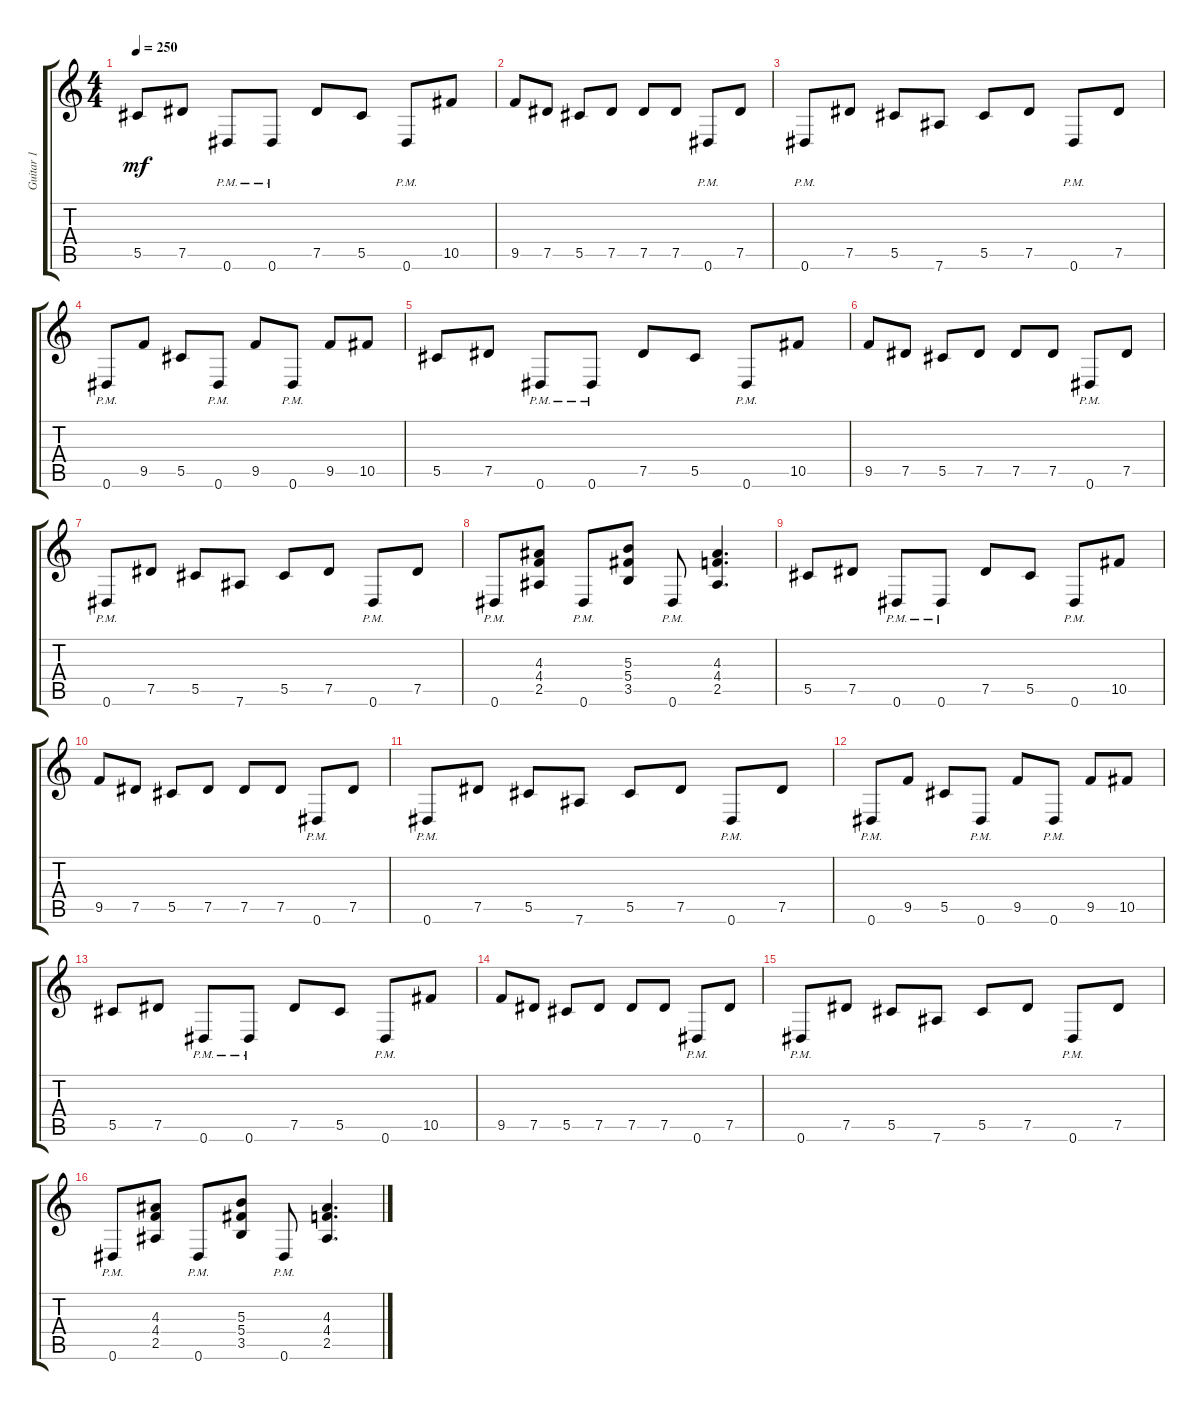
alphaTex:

\track ("Guitar 1" "Guitar 1") {instrument acousticguitarsteel}
\staff {score tabs}
\tuning (Eb4 Bb3 Gb3 Db3 Ab2 Eb2) {hide}
\ts (4 4)
\tempo 250
\clef g2
\ks c
5.5.8{dy mf} 7.5.8 0.6{pm}.8 0.6{pm}.8 7.5.8 5.5.8 0.6{pm}.8 10.5.8 |
9.5.8 7.5.8 5.5.8 7.5.8 7.5.8 7.5.8 0.6{pm}.8 7.5.8 |
0.6{pm}.8 7.5.8 5.5.8 7.6.8 5.5.8 7.5.8 0.6{pm}.8 7.5.8 |
0.6{pm}.8 9.5.8 5.5.8 0.6{pm}.8 9.5.8 0.6{pm}.8 9.5.8 10.5.8 |
5.5.8 7.5.8 0.6{pm}.8 0.6{pm}.8 7.5.8 5.5.8 0.6{pm}.8 10.5.8 |
9.5.8 7.5.8 5.5.8 7.5.8 7.5.8 7.5.8 0.6{pm}.8 7.5.8 |
0.6{pm}.8 7.5.8 5.5.8 7.6.8 5.5.8 7.5.8 0.6{pm}.8 7.5.8 |
0.6{pm}.8 (4.3 4.4 2.5).8 0.6{pm}.8 (5.3 5.4 3.5).8 0.6{pm}.8 (4.3 4.4 2.5).4{d} |
5.5.8 7.5.8 0.6{pm}.8 0.6{pm}.8 7.5.8 5.5.8 0.6{pm}.8 10.5.8 |
9.5.8 7.5.8 5.5.8 7.5.8 7.5.8 7.5.8 0.6{pm}.8 7.5.8 |
0.6{pm}.8 7.5.8 5.5.8 7.6.8 5.5.8 7.5.8 0.6{pm}.8 7.5.8 |
0.6{pm}.8 9.5.8 5.5.8 0.6{pm}.8 9.5.8 0.6{pm}.8 9.5.8 10.5.8 |
5.5.8 7.5.8 0.6{pm}.8 0.6{pm}.8 7.5.8 5.5.8 0.6{pm}.8 10.5.8 |
9.5.8 7.5.8 5.5.8 7.5.8 7.5.8 7.5.8 0.6{pm}.8 7.5.8 |
0.6{pm}.8 7.5.8 5.5.8 7.6.8 5.5.8 7.5.8 0.6{pm}.8 7.5.8 |
0.6{pm}.8 (4.3 4.4 2.5).8 0.6{pm}.8 (5.3 5.4 3.5).8 0.6{pm}.8 (4.3 4.4 2.5).4{d}
